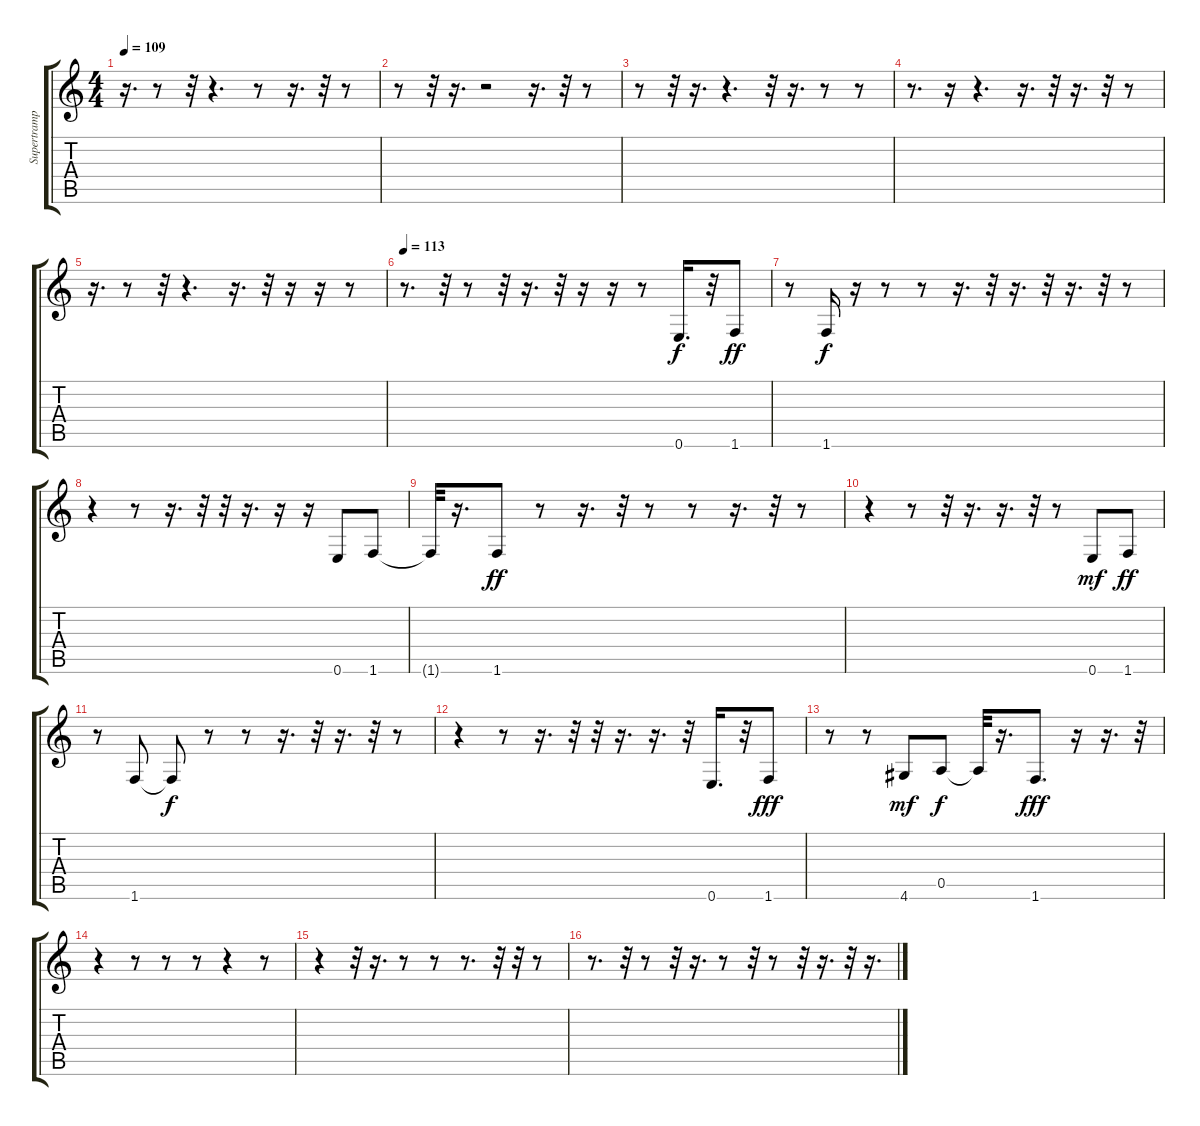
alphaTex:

\track ("Supertramp" "Supertramp") {instrument electricbassfinger}
\staff {score tabs}
\tuning (E4 B3 G3 D3 A2 E2) {hide}
\ts (4 4)
\tempo 109
\clef g2
\ks c
r.16{d dy f} r.8 r.32 r.4{d} r.8 r.16{d} r.32 r.8 |
r.8 r.32 r.16{d} r.2 r.16{d} r.32 r.8 |
r.8 r.32 r.16{d} r.4{d} r.32 r.16{d} r.8 r.8 |
r.8{d} r.16 r.4{d} r.16{d} r.32 r.16{d} r.32 r.8 |
r.16{d} r.8 r.32 r.4{d} r.16{d} r.32 r.16 r.16 r.8 |
\tempo 113
r.8{d} r.32 r.8 r.32 r.16{d} r.32 r.16 r.16 r.8 0.6.16{d} r.32 1.6.8{dy ff} |
r.8 1.6.16{dy f} r.16 r.8 r.8 r.16{d} r.32 r.16{d} r.32 r.16{d} r.32 r.8 |
r.4 r.8 r.16{d} r.32 r.32 r.16{d} r.16 r.16 0.6.8 1.6.8 |
1.6{t}.32 r.16{d} 1.6.8{dy ff} r.8 r.16{d} r.32 r.8 r.8 r.16{d} r.32 r.8 |
r.4 r.8 r.32 r.16{d} r.16{d} r.32 r.8 0.6.8{dy mf} 1.6.8{dy ff} |
r.8 1.6.8 1.6{t}.8{dy f} r.8 r.8 r.16{d} r.32 r.16{d} r.32 r.8 |
r.4 r.8 r.16{d} r.32 r.32 r.16{d} r.16{d} r.32 0.6.16{d} r.32 1.6.8{dy fff} |
r.8 r.8 4.6.8{dy mf} 0.5.8{dy f} 0.5{t}.32 r.16{d} 1.6.8{d dy fff} r.16 r.16{d} r.32 |
r.4 r.8 r.8 r.8 r.4 r.8 |
r.4 r.32 r.16{d} r.8 r.8 r.8{d} r.32 r.32 r.8 |
r.8{d} r.32 r.8 r.32 r.16{d} r.8 r.32 r.8 r.32 r.16{d} r.32 r.16{d}
